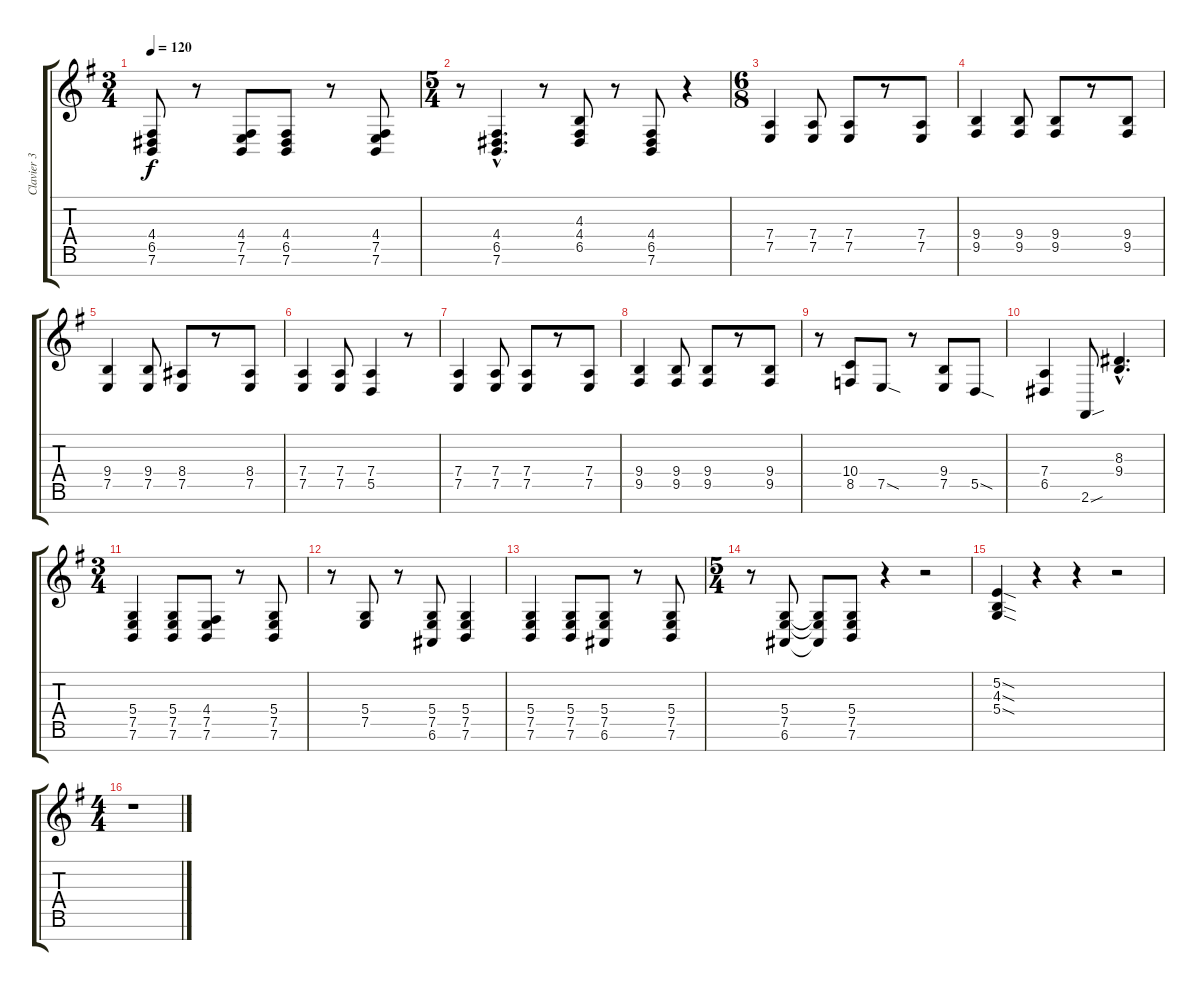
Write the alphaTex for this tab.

\track ("Clavier 3" "Clavier 3") {instrument pad6metallic}
\staff {score tabs}
\tuning (E4 B3 G3 D3 A2 E2 B1) {hide}
\ts (3 4)
\tempo 120
\clef g2
\ks g
(4.4 6.5 7.6).8{dy f} r.8 (4.4 7.5 7.6).8 (4.4 6.5 7.6).8 r.8 (4.4 7.5 7.6).8 |
\ts (5 4)
r.8 (4.4{hac} 6.5{hac} 7.6{hac}).4{d} r.8 (4.3 4.4 6.5).8 r.8 (4.4 6.5 7.6).8 r.4 |
\ts (6 8)
(7.4 7.5).4 (7.4 7.5).8 (7.4 7.5).8 r.8 (7.4 7.5).8 |
(9.4 9.5).4 (9.4 9.5).8 (9.4 9.5).8 r.8 (9.4 9.5).8 |
(9.4 7.5).4 (9.4 7.5).8 (8.4 7.5).8 r.8 (8.4 7.5).8 |
(7.4 7.5).4 (7.4 7.5).8 (7.4 5.5).4 r.8 |
(7.4 7.5).4 (7.4 7.5).8 (7.4 7.5).8 r.8 (7.4 7.5).8 |
(9.4 9.5).4 (9.4 9.5).8 (9.4 9.5).8 r.8 (9.4 9.5).8 |
r.8 (10.4 8.5).8 7.5{sod}.8 r.8 (9.4 7.5).8 5.5{sod}.8 |
(7.4 6.5).4 2.6{sou}.8 (8.3{hac} 9.4{hac}).4{d} |
\ts (3 4)
(5.4 7.5 7.6).4 (5.4 7.5 7.6).8 (4.4 7.5 7.6).8 r.8 (5.4 7.5 7.6).8 |
r.8 (5.4 7.5).8 r.8 (5.4 7.5 6.6).8 (5.4 7.5 7.6).4 |
(5.4 7.5 7.6).4 (5.4 7.5 7.6).8 (5.4 7.5 6.6).8 r.8 (5.4 7.5 7.6).8 |
\ts (5 4)
r.8 (5.4 7.5 6.6).8 (5.4{t} 7.5{t} 6.6{t}).8 (5.4 7.5 7.6).8 r.4 r.2 |
(5.2{sod} 4.3{sod} 5.4{sod}).4 r.4 r.4 r.2 |
\ts (4 4)
r.1
